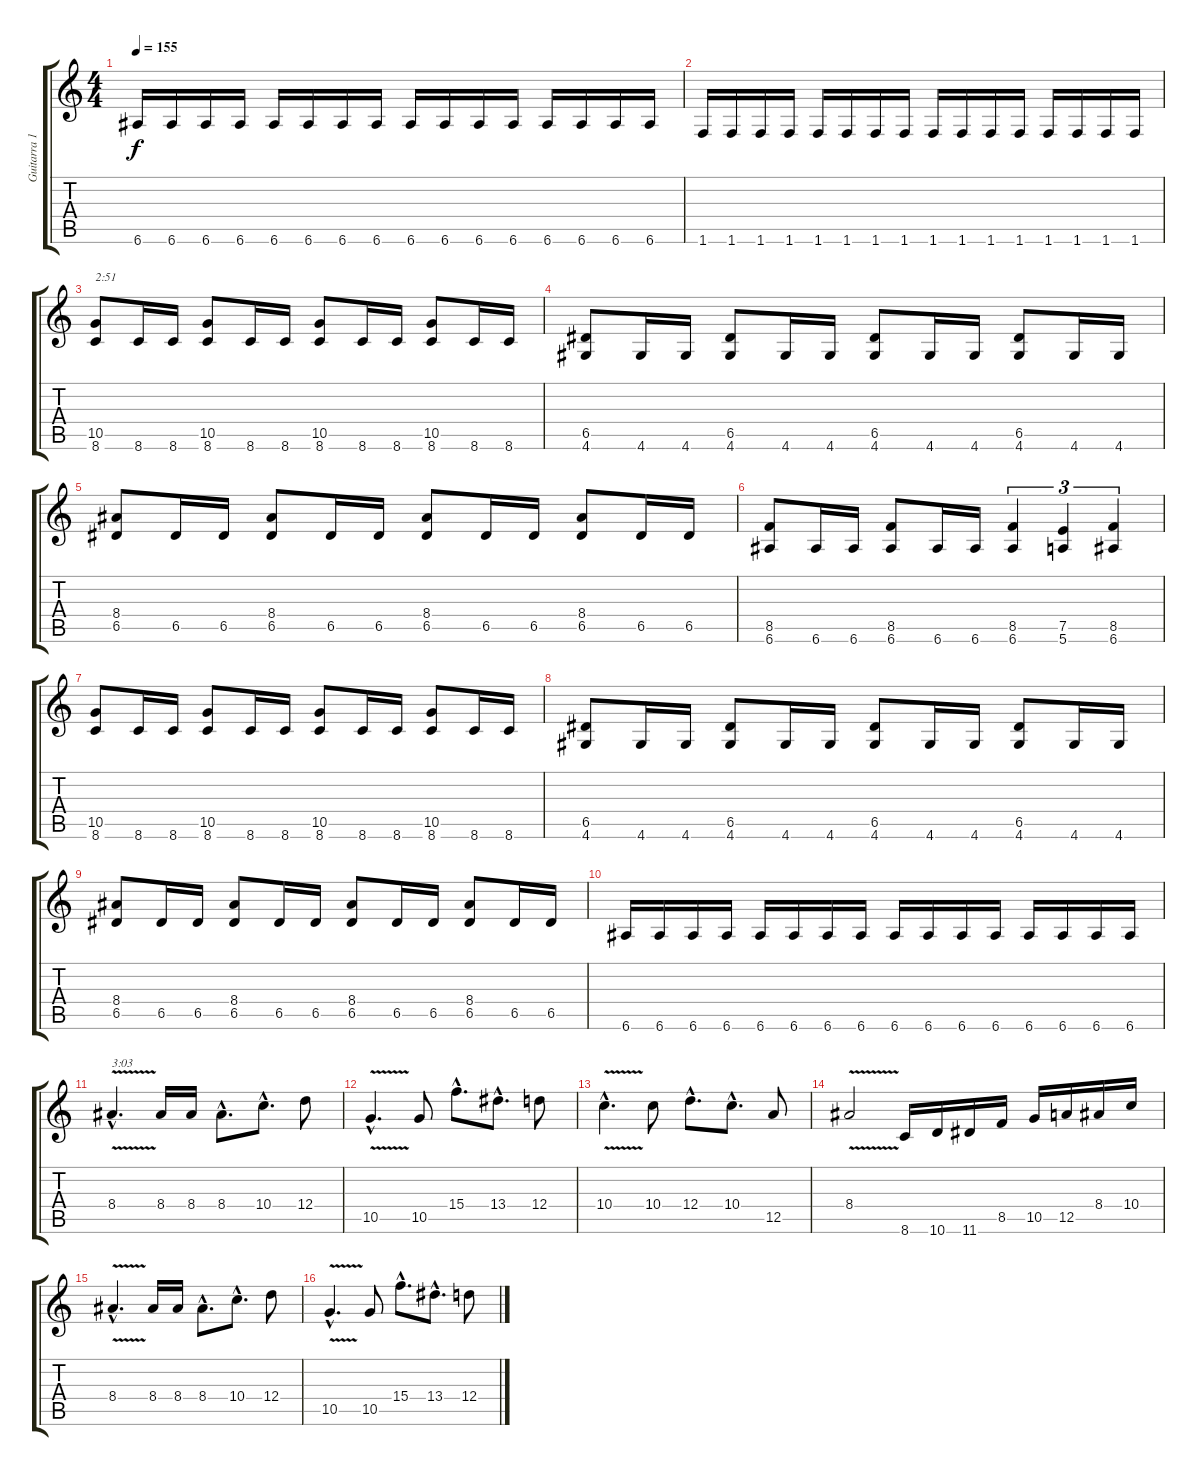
\track ("Guitarra 1" "Guitarra 1") {instrument distortionguitar}
\staff {score tabs}
\tuning (E4 B3 G3 D3 A2 E2) {hide}
\ts (4 4)
\tempo 155
\clef g2
\ks c
6.6.16{dy f} 6.6.16 6.6.16 6.6.16 6.6.16 6.6.16 6.6.16 6.6.16 6.6.16 6.6.16 6.6.16 6.6.16 6.6.16 6.6.16 6.6.16 6.6.16 |
1.6.16 1.6.16 1.6.16 1.6.16 1.6.16 1.6.16 1.6.16 1.6.16 1.6.16 1.6.16 1.6.16 1.6.16 1.6.16 1.6.16 1.6.16 1.6.16 |
(10.5 8.6).8{txt "2:51"} 8.6.16 8.6.16 (10.5 8.6).8 8.6.16 8.6.16 (10.5 8.6).8 8.6.16 8.6.16 (10.5 8.6).8 8.6.16 8.6.16 |
(6.5 4.6).8 4.6.16 4.6.16 (6.5 4.6).8 4.6.16 4.6.16 (6.5 4.6).8 4.6.16 4.6.16 (6.5 4.6).8 4.6.16 4.6.16 |
(8.4 6.5).8 6.5.16 6.5.16 (8.4 6.5).8 6.5.16 6.5.16 (8.4 6.5).8 6.5.16 6.5.16 (8.4 6.5).8 6.5.16 6.5.16 |
(8.5 6.6).8 6.6.16 6.6.16 (8.5 6.6).8 6.6.16 6.6.16 (8.5 6.6).4{tu (3 2)} (7.5 5.6).4{tu (3 2)} (8.5 6.6).4{tu (3 2)} |
(10.5 8.6).8 8.6.16 8.6.16 (10.5 8.6).8 8.6.16 8.6.16 (10.5 8.6).8 8.6.16 8.6.16 (10.5 8.6).8 8.6.16 8.6.16 |
(6.5 4.6).8 4.6.16 4.6.16 (6.5 4.6).8 4.6.16 4.6.16 (6.5 4.6).8 4.6.16 4.6.16 (6.5 4.6).8 4.6.16 4.6.16 |
(8.4 6.5).8 6.5.16 6.5.16 (8.4 6.5).8 6.5.16 6.5.16 (8.4 6.5).8 6.5.16 6.5.16 (8.4 6.5).8 6.5.16 6.5.16 |
6.6.16 6.6.16 6.6.16 6.6.16 6.6.16 6.6.16 6.6.16 6.6.16 6.6.16 6.6.16 6.6.16 6.6.16 6.6.16 6.6.16 6.6.16 6.6.16 |
8.4{v hac}.4{d txt "3:03" volume 11} 8.4.16 8.4.16 8.4{hac}.8{d} 10.4{hac}.8{d} 12.4.8 |
10.5{v hac}.4{d} 10.5.8 15.4{hac}.8{d} 13.4{hac}.8{d} 12.4.8 |
10.4{v hac}.4{d} 10.4.8 12.4{hac}.8{d} 10.4{hac}.8{d} 12.5.8 |
8.4{v}.2 8.6.16 10.6.16 11.6.16 8.5.16 10.5.16 12.5.16 8.4.16 10.4.16 |
8.4{v hac}.4{d} 8.4.16 8.4.16 8.4{hac}.8{d} 10.4{hac}.8{d} 12.4.8 |
10.5{v hac}.4{d} 10.5.8 15.4{hac}.8{d} 13.4{hac}.8{d} 12.4.8
